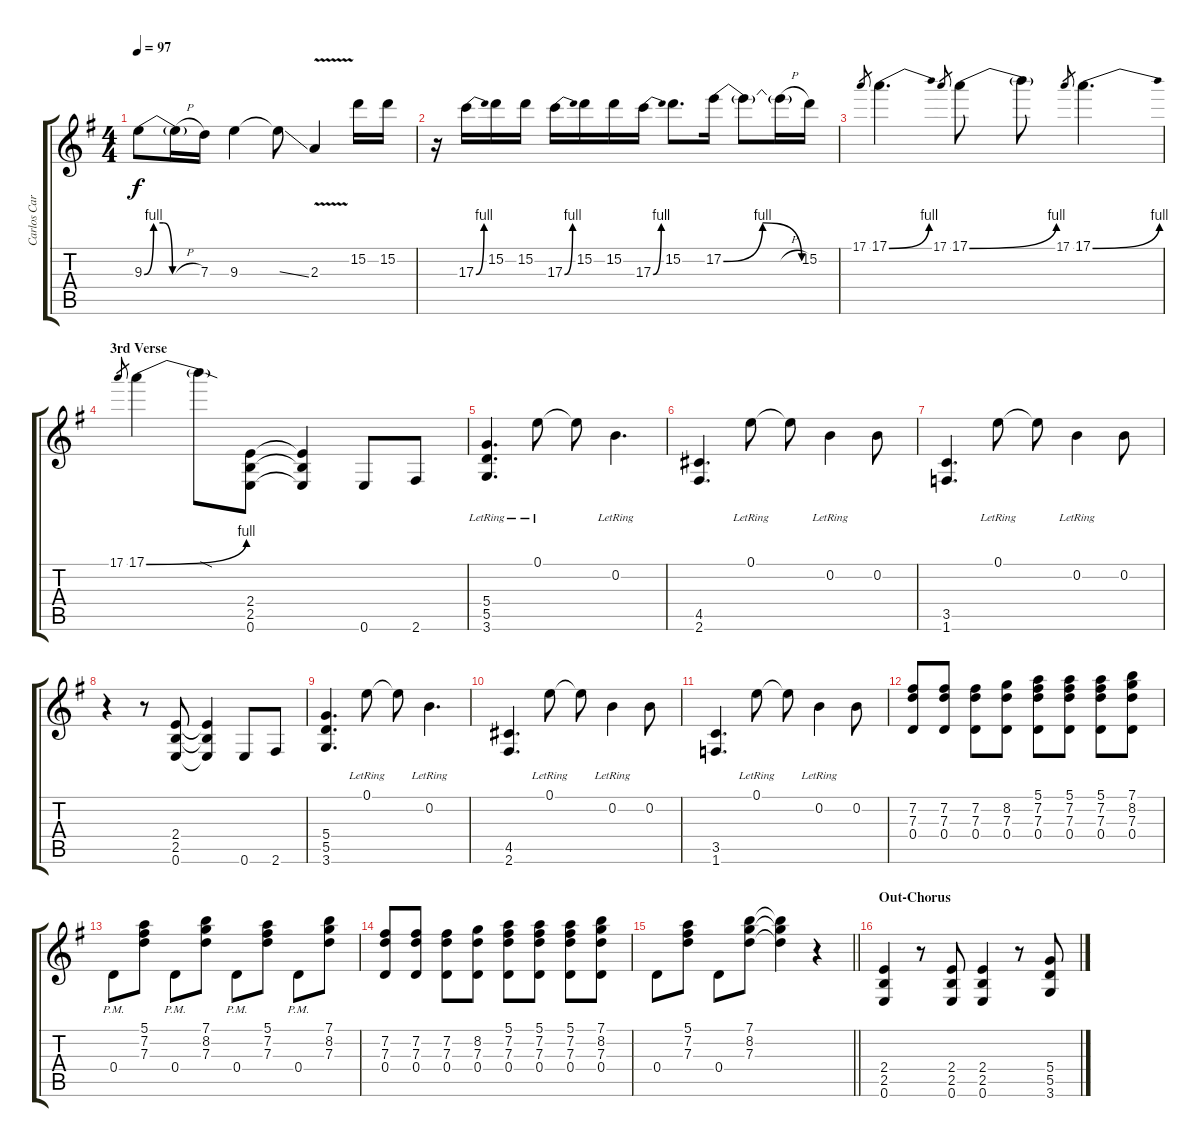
\track ("Carlos Carvazo" "Carlos Car") {instrument distortionguitar}
\staff {score tabs}
\tuning (E4 B3 G3 D3 A2 E2) {hide}
\ts (4 4)
\tempo 97
\clef g2
\ks g
9.3{be (custom 0 0 10 4 20 4 30 0 60 0) t}.8{dy f} 9.3{h t}.16 7.3.16 9.3.4 9.3{ss t}.8 2.3{v}.4 15.2.16 15.2.16 |
r.16 17.3{be (bend 0 0 60 4)}.16 15.2.16 15.2.16 17.3{be (bend 0 0 60 4)}.16 15.2.16 15.2.16 17.3{be (bend 0 0 60 4)}.16 15.2.8{d} 17.2{be (bendrelease 0 0 30 4 30 4 60 0)}.16 17.2{t}.8 17.2{h t}.16 15.2.16 |
17.1.8{gr} 17.1{be (bend 0 0 60 4)}.4{d} 17.1.8{gr} 17.1{be (bend 0 0 60 4)}.8 17.1{t}.8 17.1.8{gr} 17.1{be (bend 0 0 60 4)}.4{d} |
\section ("" "3rd Verse")
17.1.8{gr} 17.1{be (bend 0 0 60 4)}.4 17.1{sod t}.8 (2.4 2.5 0.6).8 (2.4{t} 2.5{t} 0.6{t}).4 0.6.8 2.6.8 |
(5.4{lr} 5.5 3.6).4{d} 0.1{lr}.8 0.1{t}.8 0.2{lr}.4{d} |
(4.5 2.6).4{d} 0.1{lr}.8 0.1{t}.8 0.2{lr}.4 0.2.8 |
(3.5 1.6).4{d} 0.1{lr}.8 0.1{t}.8 0.2{lr}.4 0.2.8 |
r.4 r.8 (2.4 2.5 0.6).8 (2.4{t} 2.5{t} 0.6{t}).4 0.6.8 2.6.8 |
(5.4 5.5 3.6).4{d} 0.1{lr}.8 0.1{t}.8 0.2{lr}.4{d} |
(4.5 2.6).4{d} 0.1{lr}.8 0.1{t}.8 0.2{lr}.4 0.2.8 |
(3.5 1.6).4{d} 0.1{lr}.8 0.1{t}.8 0.2{lr}.4 0.2.8 |
(7.2 7.3 0.4).8 (7.2 7.3 0.4).8 (7.2 7.3 0.4).8 (8.2 7.3 0.4).8 (5.1 7.2 7.3 0.4).8 (5.1 7.2 7.3 0.4).8 (5.1 7.2 7.3 0.4).8 (7.1 8.2 7.3 0.4).8 |
0.4{pm}.8 (5.1 7.2 7.3).8 0.4{pm}.8 (7.1 8.2 7.3).8 0.4{pm}.8 (5.1 7.2 7.3).8 0.4{pm}.8 (7.1 8.2 7.3).8 |
(7.2 7.3 0.4).8 (7.2 7.3 0.4).8 (7.2 7.3 0.4).8 (8.2 7.3 0.4).8 (5.1 7.2 7.3 0.4).8 (5.1 7.2 7.3 0.4).8 (5.1 7.2 7.3 0.4).8 (7.1 8.2 7.3 0.4).8 |
\barLineRight lightlight
0.4.8 (5.1 7.2 7.3).8 0.4.8 (7.1 8.2 7.3).8 (7.1{t} 8.2{t} 7.3{t}).4 r.4 |
\section ("" "Out-Chorus")
(2.4 2.5 0.6).4 r.8 (2.4 2.5 0.6).8 (2.4 2.5 0.6).4 r.8 (5.4 5.5 3.6).8
